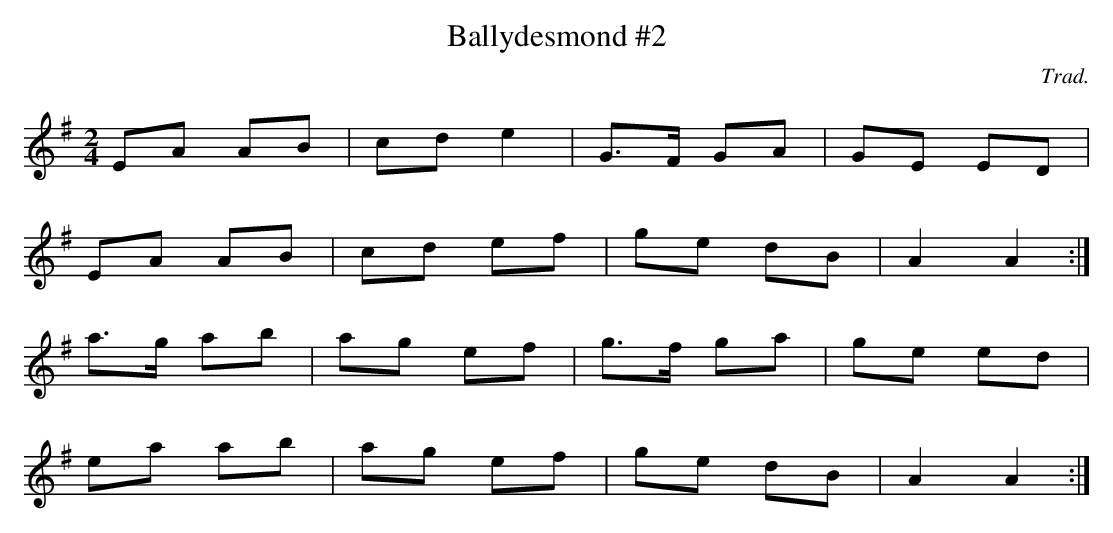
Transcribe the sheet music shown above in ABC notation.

X:1
T:Ballydesmond #2
C:Trad.
M:2/4
L:1/8
K: Ador
EA AB|cd e2|G>F GA|GE ED|
EA AB|cd ef|ge dB|A2 A2 :|
a>g ab|ag ef|g>f ga|ge ed|
ea ab|ag ef|ge dB|A2 A2 :|
